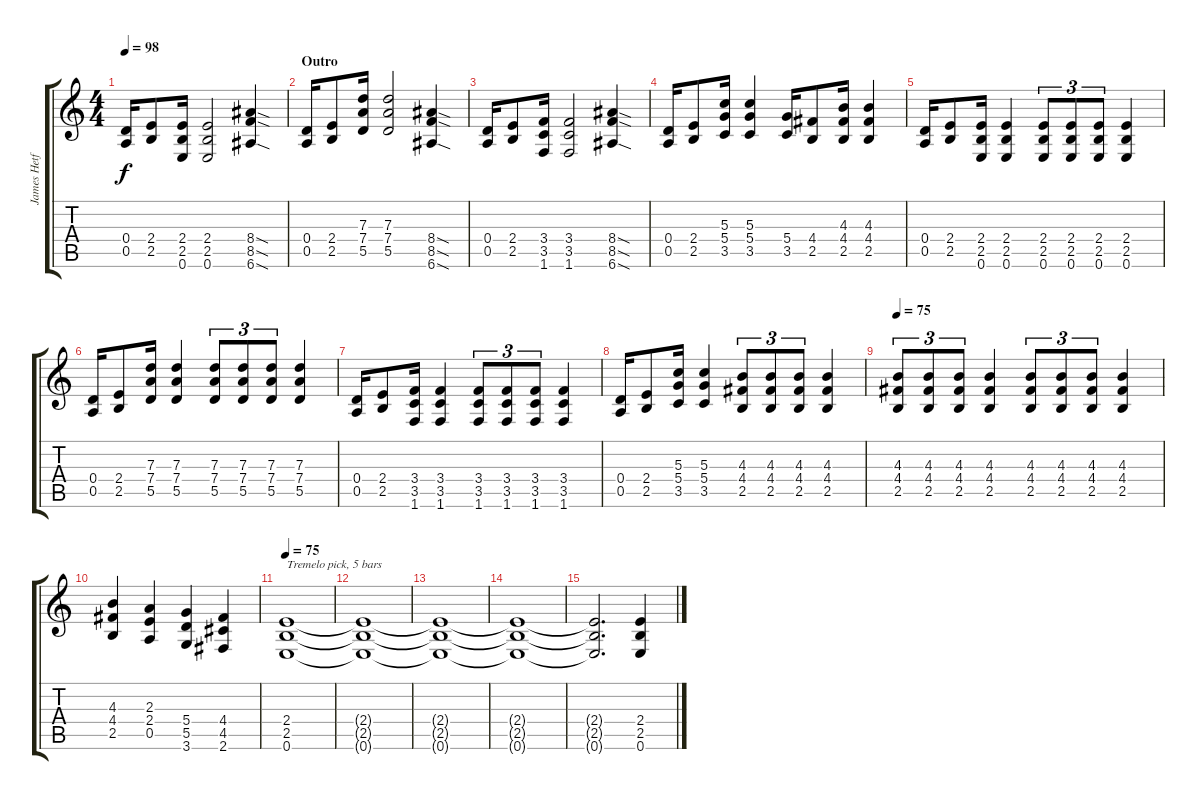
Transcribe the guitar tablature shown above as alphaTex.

\track ("James Hetfield" "James Hetf") {instrument distortionguitar}
\staff {score tabs}
\tuning (E4 B3 G3 D3 A2 E2) {hide}
\ts (4 4)
\tempo 98
\clef g2
\ks c
(0.4 0.5).16{dy f instrument distortionguitar} (2.4 2.5).8 (2.4 2.5 0.6).16 (2.4 2.5 0.6).2 (8.4{sod} 8.5{sod} 6.6{sod}).4 |
\section ("" "Outro")
(0.4 0.5).16 (2.4 2.5).8 (7.3 7.4 5.5).16 (7.3 7.4 5.5).2 (8.4{sod} 8.5{sod} 6.6{sod}).4 |
(0.4 0.5).16 (2.4 2.5).8 (3.4 3.5 1.6).16 (3.4 3.5 1.6).2 (8.4{sod} 8.5{sod} 6.6{sod}).4 |
(0.4 0.5).16 (2.4 2.5).8 (5.3 5.4 3.5).16 (5.3 5.4 3.5).4 (5.4 3.5).16 (4.4 2.5).8 (4.3 4.4 2.5).16 (4.3 4.4 2.5).4 |
(0.4 0.5).16{instrument distortionguitar} (2.4 2.5).8 (2.4 2.5 0.6).16 (2.4 2.5 0.6).4 (2.4 2.5 0.6).8{tu (3 2)} (2.4 2.5 0.6).8{tu (3 2)} (2.4 2.5 0.6).8{tu (3 2)} (2.4 2.5 0.6).4 |
(0.4 0.5).16 (2.4 2.5).8 (7.3 7.4 5.5).16 (7.3 7.4 5.5).4 (7.3 7.4 5.5).8{tu (3 2)} (7.3 7.4 5.5).8{tu (3 2)} (7.3 7.4 5.5).8{tu (3 2)} (7.3 7.4 5.5).4 |
(0.4 0.5).16 (2.4 2.5).8 (3.4 3.5 1.6).16 (3.4 3.5 1.6).4 (3.4 3.5 1.6).8{tu (3 2)} (3.4 3.5 1.6).8{tu (3 2)} (3.4 3.5 1.6).8{tu (3 2)} (3.4 3.5 1.6).4 |
(0.4 0.5).16 (2.4 2.5).8 (5.3 5.4 3.5).16 (5.3 5.4 3.5).4 (4.3 4.4 2.5).8{tu (3 2)} (4.3 4.4 2.5).8{tu (3 2)} (4.3 4.4 2.5).8{tu (3 2)} (4.3 4.4 2.5).4 |
\tempo 75
(4.3 4.4 2.5).8{tu (3 2)} (4.3 4.4 2.5).8{tu (3 2)} (4.3 4.4 2.5).8{tu (3 2)} (4.3 4.4 2.5).4 (4.3 4.4 2.5).8{tu (3 2)} (4.3 4.4 2.5).8{tu (3 2)} (4.3 4.4 2.5).8{tu (3 2)} (4.3 4.4 2.5).4 |
(4.3 4.4 2.5).4 (2.3 2.4 0.5).4 (5.4 5.5 3.6).4 (4.4 4.5 2.6).4 |
\tempo 98
\tempo 75
(2.4 2.5 0.6).1{txt "Tremelo pick, 5 bars" volume 7} |
(2.4{t} 2.5{t} 0.6{t}).1 |
(2.4{t} 2.5{t} 0.6{t}).1 |
(2.4{t} 2.5{t} 0.6{t}).1 |
(2.4{t} 2.5{t} 0.6{t}).2{d} (2.4 2.5 0.6).4{volume 14}
